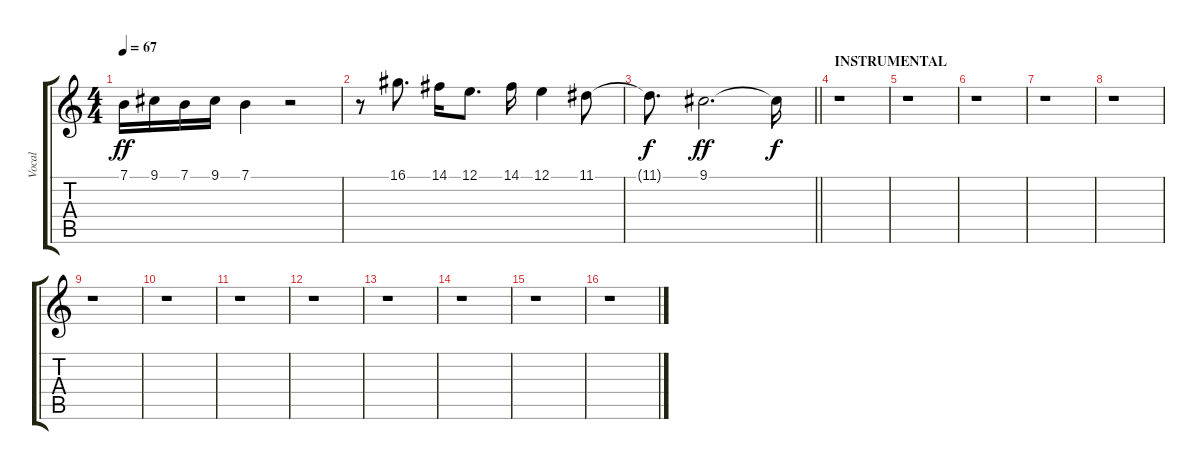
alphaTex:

\track ("Vocal" "Vocal") {instrument flute}
\staff {score tabs}
\tuning (E4 B3 G3 D3 A2 E2) {hide}
\ts (4 4)
\tempo 67
\clef g2
\ks c
7.1.16{dy ff} 9.1.16 7.1.16 9.1.16 7.1.4 r.2 |
r.8 16.1.8{d} 14.1.16 12.1.8{d} 14.1.16 12.1.4 11.1.8 |
\barLineRight lightlight
11.1{t}.8{d dy f} 9.1.2{d dy ff} 9.1{t}.16{dy f} |
\section ("" "INSTRUMENTAL")
r.1 |
r.1 |
r.1 |
r.1 |
r.1 |
r.1 |
r.1 |
r.1 |
r.1 |
r.1 |
r.1 |
r.1 |
r.1
